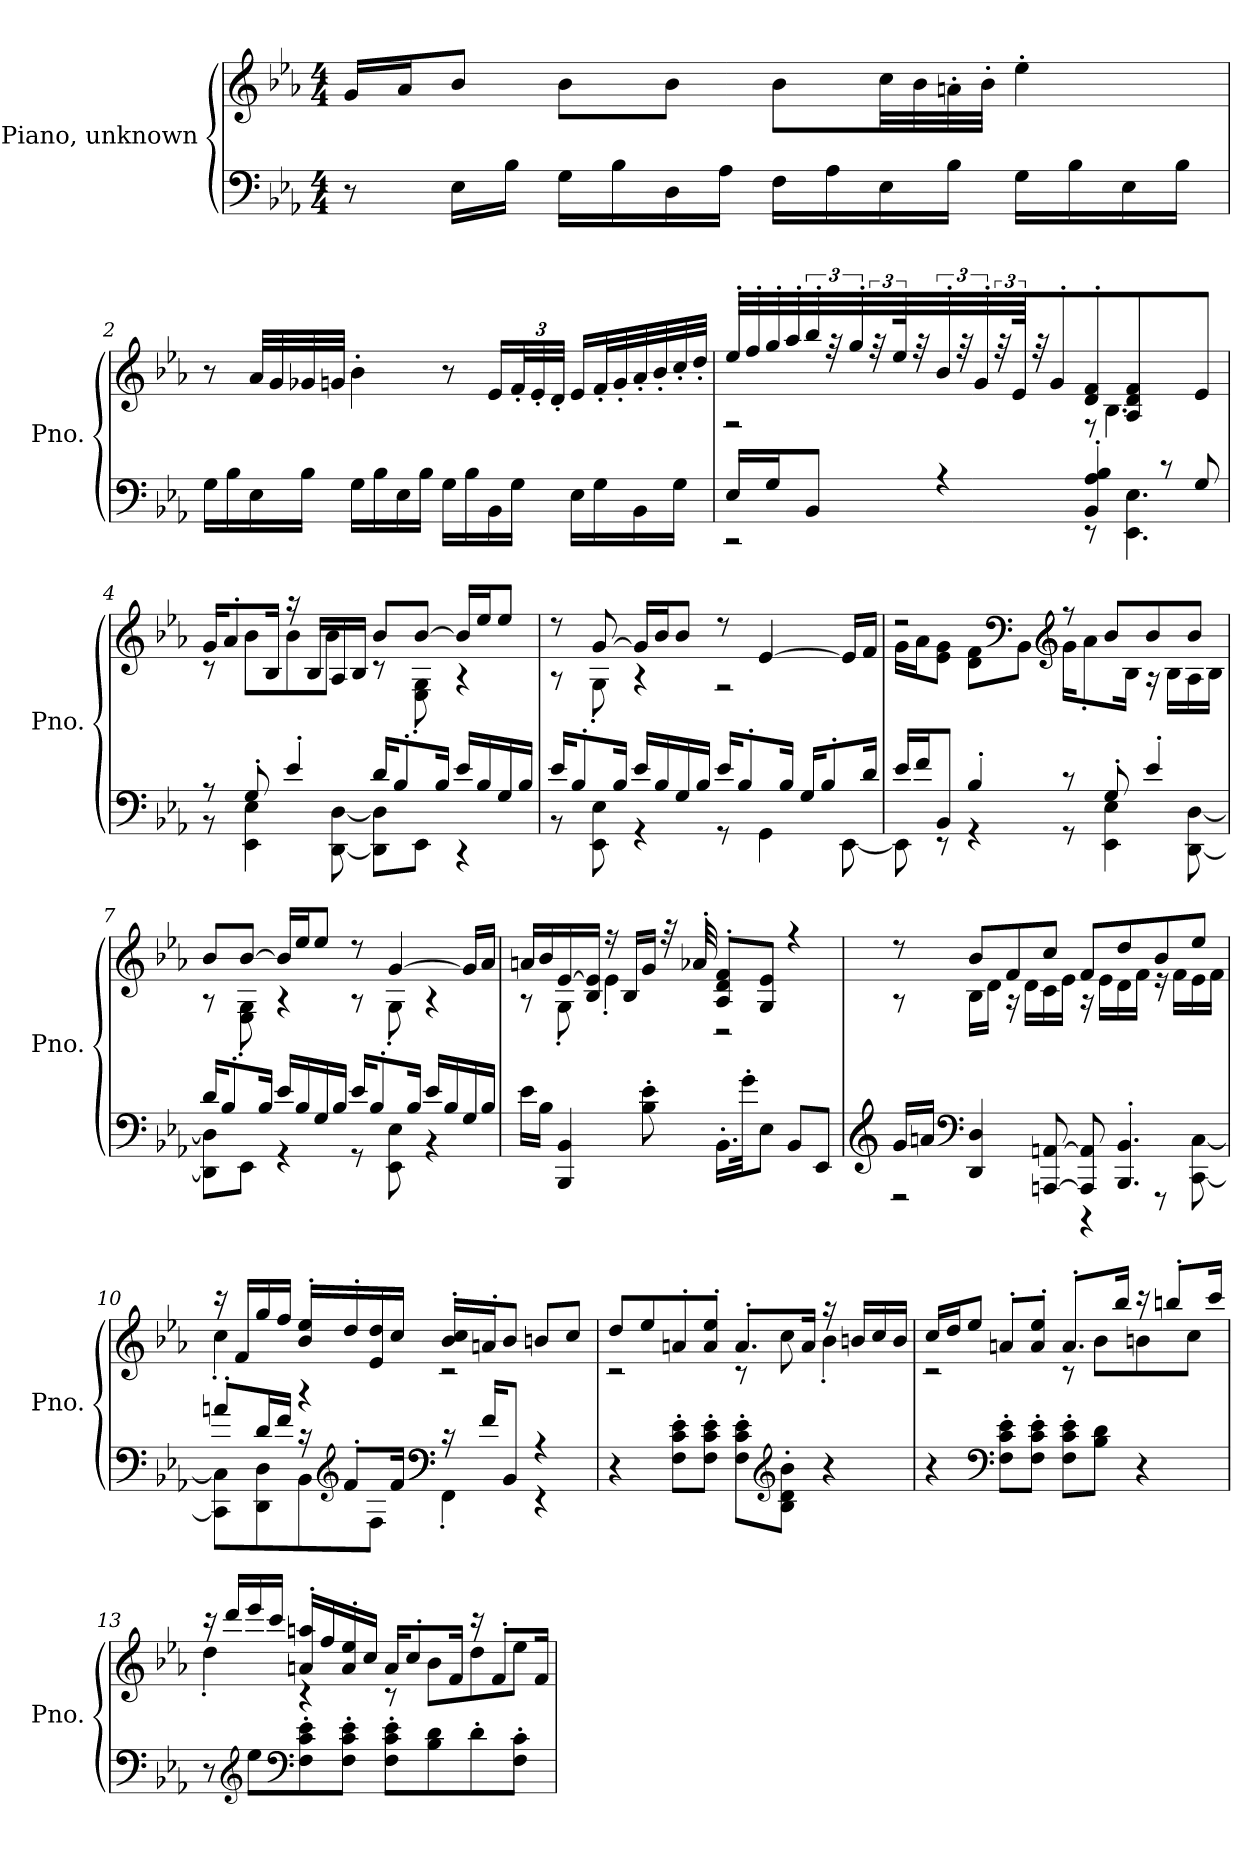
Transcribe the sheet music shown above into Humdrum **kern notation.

**kern	**kern
*part1	*part1
*staff2	*staff1
*I"Piano, unknown	*
*I'Pno.	*
*clefF4	*clefG2
*k[b-e-a-]	*k[b-e-a-]
*M4/4	*M4/4
*MM120	*MM120
=1	=1
8r	16g/LL
.	16a-/J
16E-\LL	8b-/J
16B-\JJ	.
16G\LL	8b-\L
16B-\	.
16D\	8b-\J
16A-\JJ	.
16F\LL	8b-\L
16A-\	.
16E-\	32cc\LL
.	32b-\
16B-\JJ	32an'\
.	32b-'\JJJ
16G\LL	4ee-'\
16B-\	.
16E-\	.
16B-\JJ	.
=2	=2
16G\LL	8r
16B-\	.
16E-\	32a-/LLL
.	32g/
16B-\JJ	32g-X/
.	32gn/JJJ
16G\LL	4b-'\
16B-\	.
16E-\	.
16B-\JJ	.
16G\LL	8r
16B-\	.
16BB-\	16e-/LL
*	*Xbrackettup
16G\JJ	48f'/L
.	48e-'/
.	48d'/JJJ
16E-\LL	16e-/LL
16G\	32f'/L
.	32g'/
16BB-\	32a-'/
.	32b-'/
16G\JJ	32cc'/
.	32dd'/JJJ
!!LO:LB:g=z
=3	=3
*^	*^
16E-/LL	2r	32ee-'/LLL	2r
.	.	32ff'/	.
16G/J	.	32gg'/	.
.	.	32aa-'/	.
*	*	*brackettup	*
8BB-/J	.	48bb-'/JJJ	.
.	.	48r	.
.	.	48gg'/	.
.	.	48r	.
.	.	96ee-/	.
.	.	32r	.
4r	.	48b-'/	.
.	.	48r	.
.	.	48g'/	.
.	.	48r	.
.	.	96e-/	.
.	.	32r	.
.	.	8g'/	.
4BB-/' 4A-/' 4B-/'	8r	8d/' 8f/'	8r
.	4.EE-\ 4.E-\	4A-/ 4d/ 4f/	4.B-\
8r	.	.	.
8G/	.	8e-/	.
=4	=4	=4	=4
8r	8r	16g/KL	8r
.	.	8a-'/	.
8G'/	4EE-\ 4E-\	.	8b-\L
.	.	16B-/Jk	.
4e-'/	.	16r	8b-\
.	.	16B-/LL	.
.	[8DD\ [8D\	16A-/	8b-\J
.	.	16B-/JJ	.
16d/KL	8DD\] 8D\]L	8b-/L	8r
8B-'/	.	.	.
.	8EE-\J	[8b-/J	8E-\' 8G\'
16B-/Jk	.	.	.
16e-/LL	4r	16b-/LL]	4r
16B-/	.	16ee-/J	.
16G/	.	8ee-/J	.
16B-/JJ	.	.	.
!!LO:LB:g=z	!!
=5	=5	=5	=5
16e-/KL	8r	8r	8r
8B-'/	.	.	.
.	8EE-\ 8E-\	[8g/	8G'\
16B-/Jk	.	.	.
16e-/LL	4r	16g/LL]	4r
16B-/	.	16b-/J	.
16G/	.	8b-/J	.
16B-/JJ	.	.	.
16e-/KL	8r	8r	2r
8B-'/	.	.	.
.	4GG\	[4e-/	.
16B-/Jk	.	.	.
16G/KL	.	.	.
8B-'/	.	.	.
.	[8EE-\	16e-/LL]	.
16d/Jk	.	16f/JJ	.
=6	=6	=6	=6
16e-/LL	8EE-\]	2r	16g\LL
16f/J	.	.	16a-\J
8BB-/J	8r	.	8e-\ 8g\J
4B-'/	4r	.	8d\ 8f\L
*	*	*clefF4	*
.	.	.	8BB-\J
*	*	*clefG2	*
8r	8r	8r	16g\KL
.	.	.	8a-'\
8G'/	4EE-\ 4E-\	8b-/L	.
.	.	.	16B-\Jk
4e-'/	.	8b-/	16r
.	.	.	16B-\LL
.	[8DD\ [8D\	8b-/J	16A-\
.	.	.	16B-\JJ
!!LO:LB:g=z	!!
=7	=7	=7	=7
16d/KL	8DD\] 8D\]L	8b-/L	8r
8B-'/	.	.	.
.	8EE-\J	[8b-/J	8E-\' 8G\'
16B-/Jk	.	.	.
16e-/LL	4r	16b-/LL]	4r
16B-/	.	16ee-/J	.
16G/	.	8ee-/J	.
16B-/JJ	.	.	.
16e-/KL	8r	8r	8r
8B-'/	.	.	.
.	8EE-\ 8E-\	[4g/	8G'\
16B-/Jk	.	.	.
16e-/LL	4r	.	4r
16B-/	.	.	.
16G/	.	16g/LL]	.
16B-/JJ	.	16a-/JJ	.
*v	*v	*	*
=8	=8	=8
16e-\LL	16an/LL	8r
16B-\JJ	16b-/	.
4BBB-/ 4BB-/	[16e-/	8G'\
.	16B-/ 16e-/]JJ	.
.	16r	4e-'\
.	16B-/LL	.
8B-\' 8e-\'	16g/JJ	.
.	32r	.
.	32a-X'/	.
16.BB-'\LL	8A-/' 8d/' 8f/'L	2r
32g'\JK	.	.
8E-\J	8G/ 8e-/J	.
8BB-/L	4r	.
8EE-/J	.	.
!!LO:LB:g=z	!!
=9	=9	=9
*clefG2	*	*
*^	*	*
16g/LL	2r	8r	8r
16an/JJ	.	.	.
*clefF4	*	*	*
4DD/ 4D/	.	8b-/L	16B-\LL
.	.	.	16d\JJ
.	.	8f/	16r
.	.	.	16d\LL
[8AAAn/ [8AAn/	.	8cc/J	16c\
.	.	.	16e-\JJ
8AAA/] 8AA/]	4r	8f/L	16r
.	.	.	16e-\LL
4.BBB-/' 4.BB-/'	.	8dd/	16d\
.	.	.	16f\JJ
.	8r	8b-/	16r
.	.	.	16f\LL
.	[8CC\ [8C\	8ee-/J	16e-\
.	.	.	16f\JJ
=10	=10	=10	=10
8an'/L	8CC\] 8C\]L	16r	4cc'\
.	.	16f/LL	.
16d/L	8DD\ 8D\	16gg/	.
16f/JJ	.	16ff/JJ	.
16r	8BB-\	16b-/' 16ee-/'LL	4r
*clefG2	*	*	*
8f'/L	.	16dd'/	.
.	8F\J	16e-/ 16dd/	.
16f/Jk	.	16cc/JJ	.
*clefF4	*	*	*
16r	4FF'\	16b-/' 16cc/'LL	2r
16f/KL	.	16an'/J	.
8BB-/J	.	8b-/J	.
4r	4r	8bn/L	.
.	.	8cc/J	.
*v	*v	*	*
!!LO:LB:g=z	!!
=11	=11	=11
4r	8dd/L	2r
.	8ee-/	.
8F\' 8c\' 8e-\'L	8an'/	.
8F\' 8c\' 8e-\'J	8a/' 8ee-/'J	.
8F\' 8c\' 8e-\'L	8.a'/L	8r
*clefG2	*	*
8B-\' 8d\' 8b-\'J	.	8cc\
.	16a/Jk	.
4r	16r	4b-'\
.	16bn/LL	.
.	16cc/	.
.	16b/JJ	.
=12	=12	=12
4r	16cc/LL	2r
.	16dd/J	.
.	8ee-/J	.
*clefF4	*	*
8F\' 8c\' 8e-\'L	8an'/L	.
8F\' 8c\' 8e-\'J	8a/' 8ee-/'J	.
8F\' 8c\' 8e-\'L	8.a'/L	8r
8B-\ 8d\J	.	8b-\L
.	16bb-/Jk	.
4r	16r	8bn\
.	8bbn'/L	.
.	.	8cc\J
.	16ccc/Jk	.
!!LO:PB:g=z	!!
=13	=13	=13
8r	16r	4dd'\
.	16ddd/LL	.
*clefG2	*	*
8ee-\L	16eee-/	.
.	16ccc/JJ	.
*clefF4	*	*
8F\' 8c\' 8e-\'	16an/' 16aan/'LL	4r
.	16ff/	.
8F\' 8c\' 8e-\'J	16a/' 16ee-/'	.
.	16cc/JJ	.
8F\' 8c\' 8e-\'L	16a/KL	8r
.	8cc'/	.
8B-\ 8d\	.	8b-\L
.	16f/Jk	.
8d'\	16r	8dd\
.	8f'/L	.
8F\' 8c\'J	.	8ee-\J
.	16f/Jk	.
*	*v	*v
=	=
*-	*-
